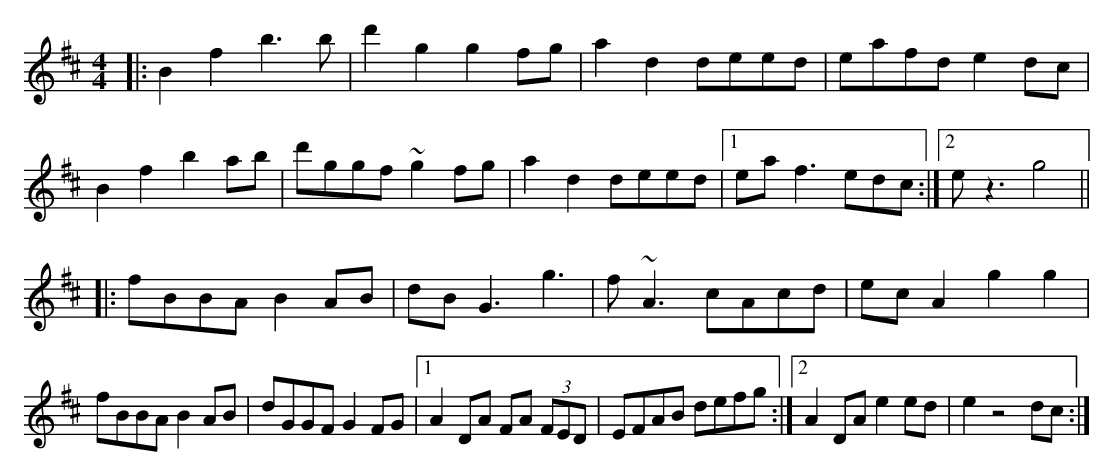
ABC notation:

X:1
M:4/4
K:D
|:B2 f2 b3 b|d'2 g2 g2 fg|a2 d2 deed|eafd e2 dc|
B2 f2 b2 ab|d'ggf ~g2 fg|a2 d2 deed|1 ea f3 edc:|2 e z3 g4||
|:fBBA B2 AB|dB G3 g3|f ~A3 cAcd|ec A2 g2 g2|
fBBA B2 AB|dGGF G2 FG|1 A2 DA FA (3FED|EFAB defg:|2 A2 DA e2 ed|e2 z4 dc:|
